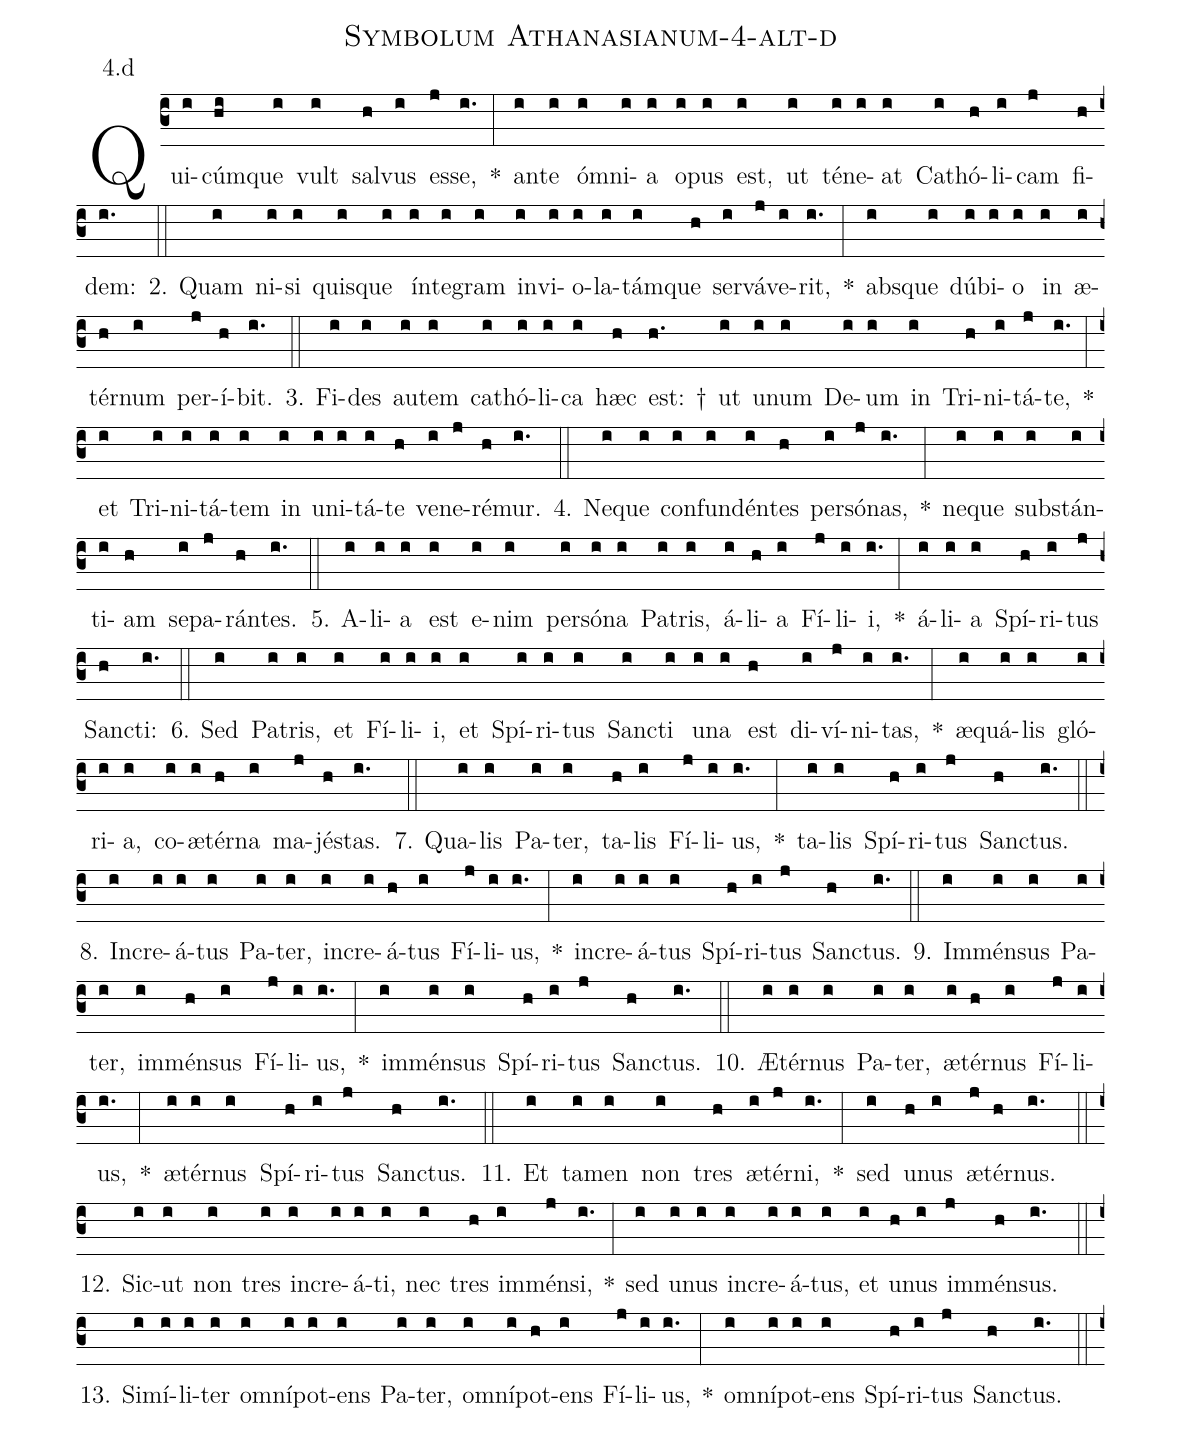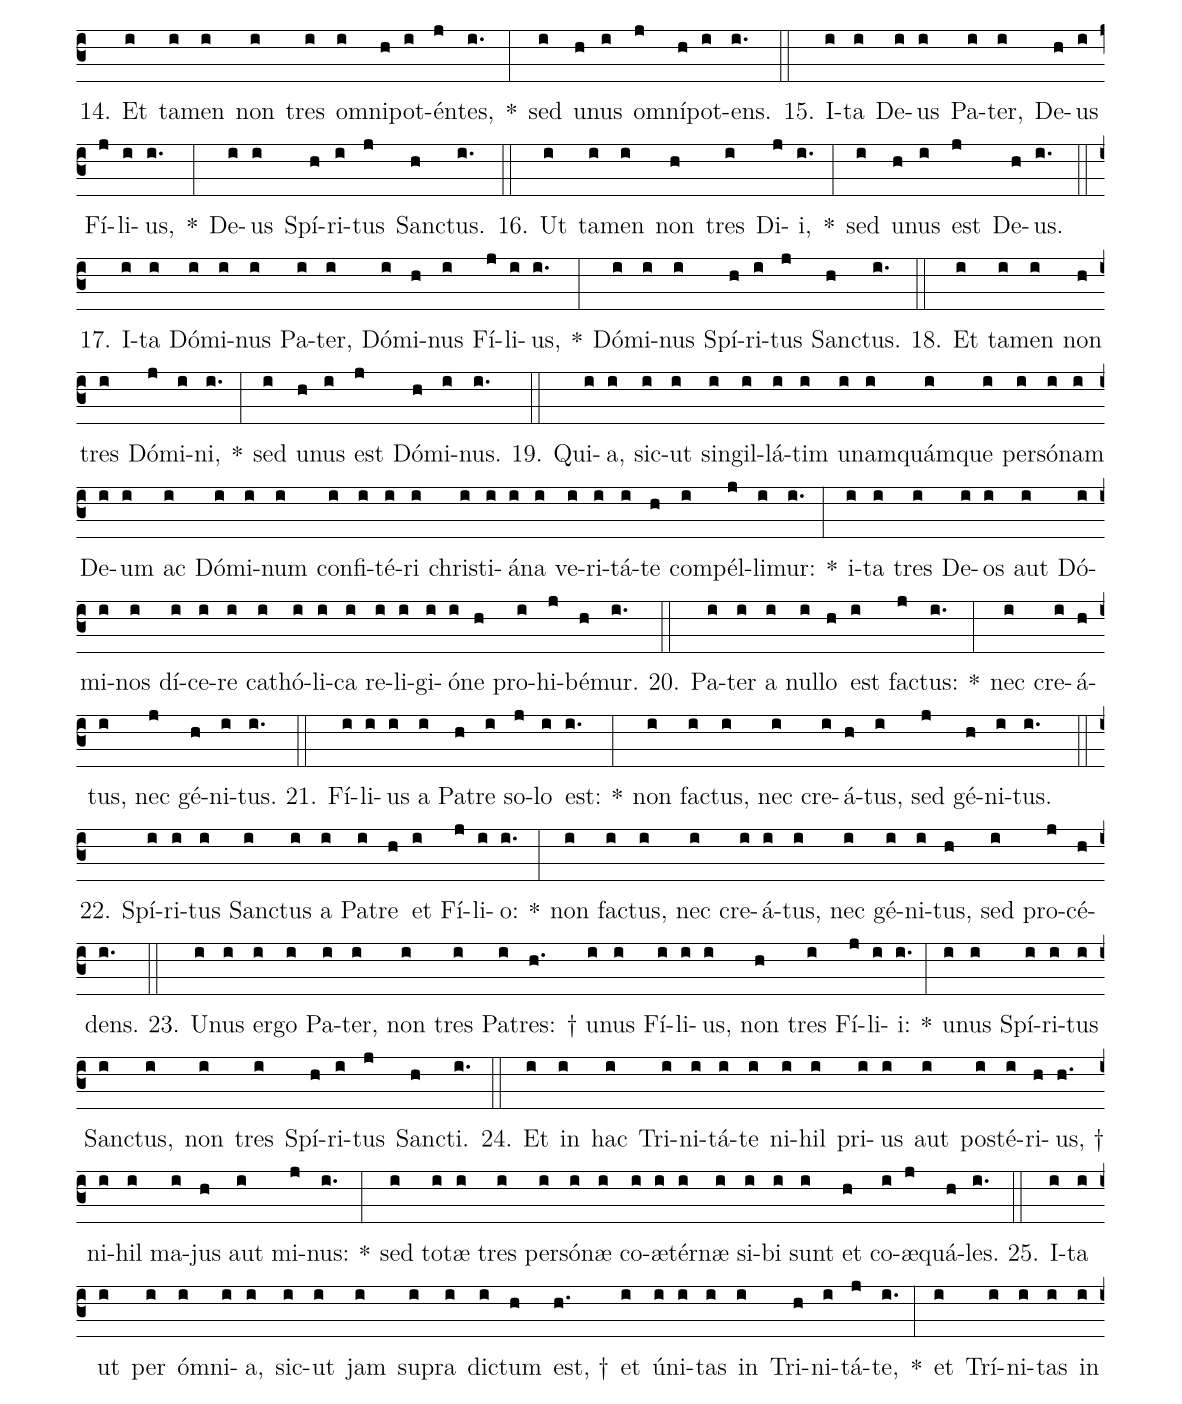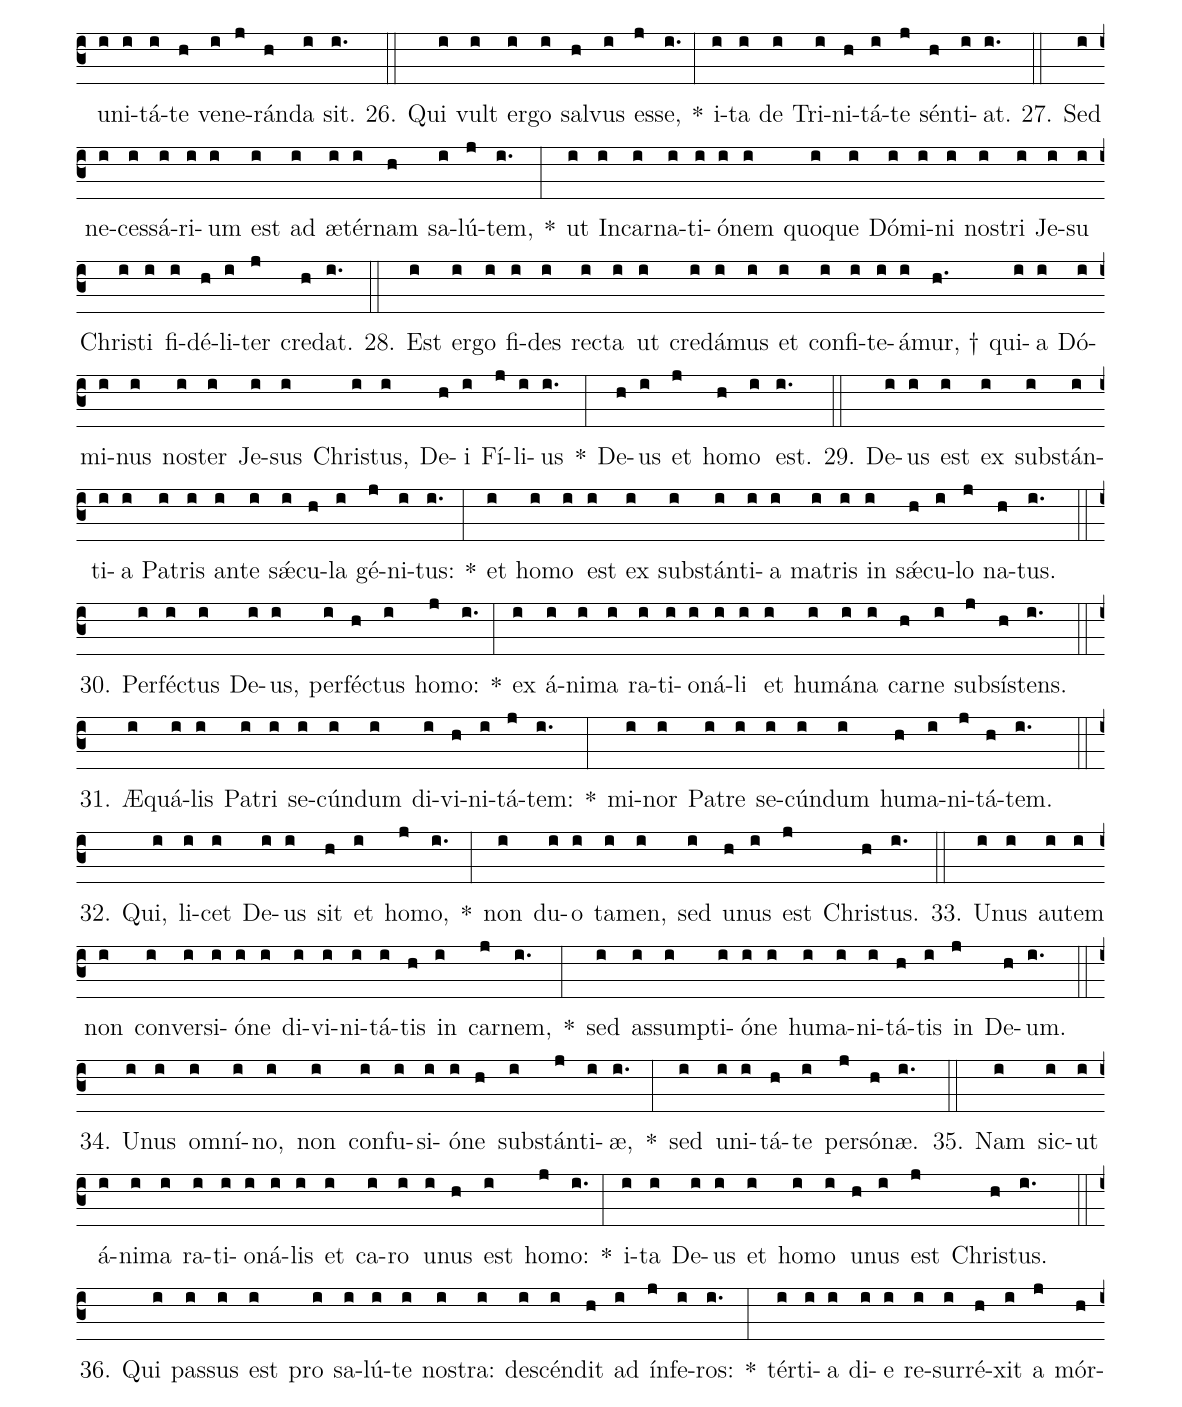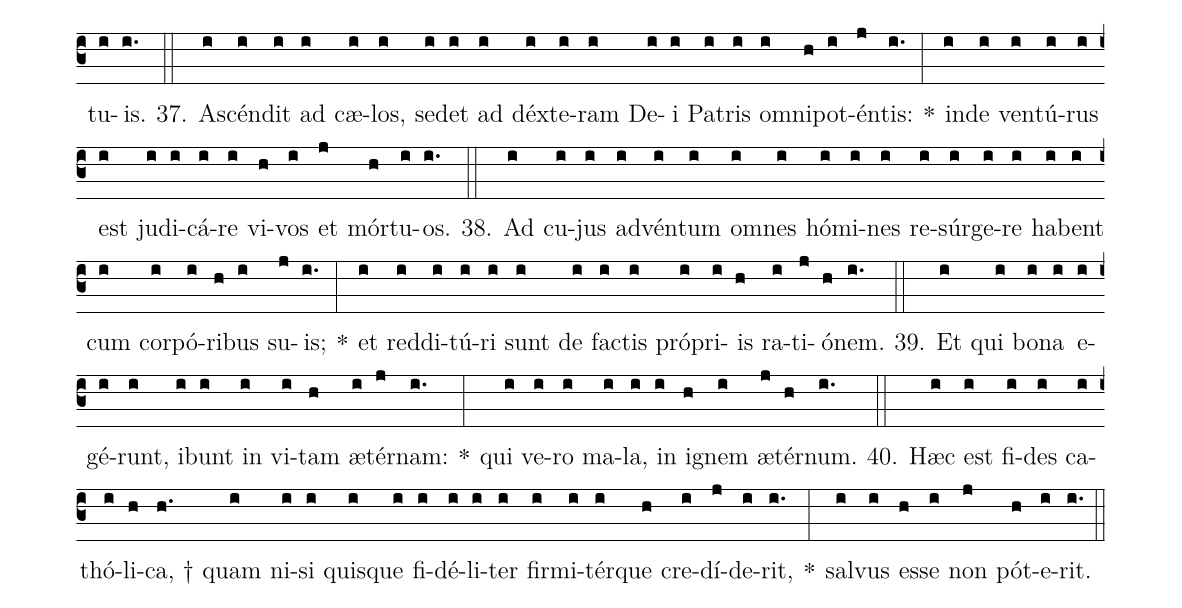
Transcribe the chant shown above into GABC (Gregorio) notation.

name: Symbolum Athanasianum-4-alt-d;
annotation: 4.d;
%%
(c3)Qui(i)cúm(hi)que(i) vult(i) sal(h)vus(i) es(j)se,(i.) *(:) an(i)te(i) óm(i)ni(i)a(i) o(i)pus(i) est,(i) ut(i) té(i)ne(i)at(i) Ca(i)thó(h)li(i)cam(j) fi(h)dem:(i.) (::)
2. Quam(i) ni(i)si(i) quis(i)que(i) ín(i)te(i)gram(i) in(i)vi(i)o(i)la(i)tám(i)que(h) ser(i)vá(j)ve(i)rit,(i.) *(:) abs(i)que(i) dú(i)bi(i)o(i) in(i) æ(i)tér(h)num(i) per(j)í(h)bit.(i.) (::)
3. Fi(i)des(i) au(i)tem(i) ca(i)thó(i)li(i)ca(i) hæc(h) est: †(h.) ut(i) u(i)num(i) De(i)um(i) in(i) Tri(h)ni(i)tá(j)te,(i.) *(:) et(i) Tri(i)ni(i)tá(i)tem(i) in(i) u(i)ni(i)tá(i)te(h) ve(i)ne(j)ré(h)mur.(i.) (::)
4. Ne(i)que(i) con(i)fun(i)dén(i)tes(h) per(i)só(j)nas,(i.) *(:) ne(i)que(i) sub(i)stán(i)ti(i)am(h) se(i)pa(j)rán(h)tes.(i.) (::)
5. A(i)li(i)a(i) est(i) e(i)nim(i) per(i)só(i)na(i) Pa(i)tris,(i) á(i)li(h)a(i) Fí(j)li(i)i,(i.) *(:) á(i)li(i)a(i) Spí(h)ri(i)tus(j) Sanc(h)ti:(i.) (::)
6. Sed(i) Pa(i)tris,(i) et(i) Fí(i)li(i)i,(i) et(i) Spí(i)ri(i)tus(i) Sanc(i)ti(i) u(i)na(i) est(h) di(i)ví(j)ni(i)tas,(i.) *(:) æ(i)quá(i)lis(i) gló(i)ri(i)a,(i) co(i)æ(i)tér(h)na(i) ma(j)jés(h)tas.(i.) (::)
7. Qua(i)lis(i) Pa(i)ter,(i) ta(h)lis(i) Fí(j)li(i)us,(i.) *(:) ta(i)lis(i) Spí(h)ri(i)tus(j) Sanc(h)tus.(i.) (::)
8. In(i)cre(i)á(i)tus(i) Pa(i)ter,(i) in(i)cre(i)á(h)tus(i) Fí(j)li(i)us,(i.) *(:) in(i)cre(i)á(i)tus(i) Spí(h)ri(i)tus(j) Sanc(h)tus.(i.) (::)
9. Im(i)mén(i)sus(i) Pa(i)ter,(i) im(i)mén(h)sus(i) Fí(j)li(i)us,(i.) *(:) im(i)mén(i)sus(i) Spí(h)ri(i)tus(j) Sanc(h)tus.(i.) (::)
10. Æ(i)tér(i)nus(i) Pa(i)ter,(i) æ(i)tér(h)nus(i) Fí(j)li(i)us,(i.) *(:) æ(i)tér(i)nus(i) Spí(h)ri(i)tus(j) Sanc(h)tus.(i.) (::)
11. Et(i) ta(i)men(i) non(i) tres(h) æ(i)tér(j)ni,(i.) *(:) sed(i) u(h)nus(i) æ(j)tér(h)nus.(i.) (::)
12. Sic(i)ut(i) non(i) tres(i) in(i)cre(i)á(i)ti,(i) nec(i) tres(h) im(i)mén(j)si,(i.) *(:) sed(i) u(i)nus(i) in(i)cre(i)á(i)tus,(i) et(i) u(h)nus(i) im(j)mén(h)sus.(i.) (::)
13. Si(i)mí(i)li(i)ter(i) om(i)ní(i)pot(i)ens(i) Pa(i)ter,(i) om(i)ní(i)pot(h)ens(i) Fí(j)li(i)us,(i.) *(:) om(i)ní(i)pot(i)ens(i) Spí(h)ri(i)tus(j) Sanc(h)tus.(i.) (::)
14. Et(i) ta(i)men(i) non(i) tres(i) om(i)ni(h)pot(i)én(j)tes,(i.) *(:) sed(i) u(h)nus(i) om(j)ní(h)pot(i)ens.(i.) (::)
15. I(i)ta(i) De(i)us(i) Pa(i)ter,(i) De(h)us(i) Fí(j)li(i)us,(i.) *(:) De(i)us(i) Spí(h)ri(i)tus(j) Sanc(h)tus.(i.) (::)
16. Ut(i) ta(i)men(i) non(h) tres(i) Di(j)i,(i.) *(:) sed(i) u(h)nus(i) est(j) De(h)us.(i.) (::)
17. I(i)ta(i) Dó(i)mi(i)nus(i) Pa(i)ter,(i) Dó(i)mi(h)nus(i) Fí(j)li(i)us,(i.) *(:) Dó(i)mi(i)nus(i) Spí(h)ri(i)tus(j) Sanc(h)tus.(i.) (::)
18. Et(i) ta(i)men(i) non(h) tres(i) Dó(j)mi(i)ni,(i.) *(:) sed(i) u(h)nus(i) est(j) Dó(h)mi(i)nus.(i.) (::)
19. Qui(i)a,(i) sic(i)ut(i) sin(i)gil(i)lá(i)tim(i) u(i)nam(i)quám(i)que(i) per(i)só(i)nam(i) De(i)um(i) ac(i) Dó(i)mi(i)num(i) con(i)fi(i)té(i)ri(i) chris(i)ti(i)á(i)na(i) ve(i)ri(i)tá(i)te(h) com(i)pél(j)li(i)mur:(i.) *(:) i(i)ta(i) tres(i) De(i)os(i) aut(i) Dó(i)mi(i)nos(i) dí(i)ce(i)re(i) ca(i)thó(i)li(i)ca(i) re(i)li(i)gi(i)ó(i)ne(h) pro(i)hi(j)bé(h)mur.(i.) (::)
20. Pa(i)ter(i) a(i) nul(i)lo(h) est(i) fac(j)tus:(i.) *(:) nec(i) cre(i)á(h)tus,(i) nec(j) gé(h)ni(i)tus.(i.) (::)
21. Fí(i)li(i)us(i) a(i) Pa(h)tre(i) so(j)lo(i) est:(i.) *(:) non(i) fac(i)tus,(i) nec(i) cre(i)á(h)tus,(i) sed(j) gé(h)ni(i)tus.(i.) (::)
22. Spí(i)ri(i)tus(i) Sanc(i)tus(i) a(i) Pa(i)tre(h) et(i) Fí(j)li(i)o:(i.) *(:) non(i) fac(i)tus,(i) nec(i) cre(i)á(i)tus,(i) nec(i) gé(i)ni(i)tus,(h) sed(i) pro(j)cé(h)dens.(i.) (::)
23. U(i)nus(i) er(i)go(i) Pa(i)ter,(i) non(i) tres(i) Pa(i)tres: †(h.) u(i)nus(i) Fí(i)li(i)us,(i) non(h) tres(i) Fí(j)li(i)i:(i.) *(:) u(i)nus(i) Spí(i)ri(i)tus(i) Sanc(i)tus,(i) non(i) tres(i) Spí(h)ri(i)tus(j) Sanc(h)ti.(i.) (::)
24. Et(i) in(i) hac(i) Tri(i)ni(i)tá(i)te(i) ni(i)hil(i) pri(i)us(i) aut(i) post(i)é(i)ri(h)us, †(h.) ni(i)hil(i) ma(i)jus(h) aut(i) mi(j)nus:(i.) *(:) sed(i) to(i)tæ(i) tres(i) per(i)só(i)næ(i) co(i)æ(i)tér(i)næ(i) si(i)bi(i) sunt(i) et(h) co(i)æ(j)quá(h)les.(i.) (::)
25. I(i)ta(i) ut(i) per(i) óm(i)ni(i)a,(i) sic(i)ut(i) jam(i) su(i)pra(i) dic(i)tum(h) est, †(h.) et(i) ú(i)ni(i)tas(i) in(i) Tri(h)ni(i)tá(j)te,(i.) *(:) et(i) Trí(i)ni(i)tas(i) in(i) u(i)ni(i)tá(i)te(h) ve(i)ne(j)rán(h)da(i) sit.(i.) (::)
26. Qui(i) vult(i) er(i)go(i) sal(h)vus(i) es(j)se,(i.) *(:) i(i)ta(i) de(i) Tri(i)ni(h)tá(i)te(j) sén(h)ti(i)at.(i.) (::)
27. Sed(i) ne(i)ces(i)sá(i)ri(i)um(i) est(i) ad(i) æ(i)tér(i)nam(h) sa(i)lú(j)tem,(i.) *(:) ut(i) In(i)car(i)na(i)ti(i)ó(i)nem(i) quo(i)que(i) Dó(i)mi(i)ni(i) nos(i)tri(i) Je(i)su(i) Chris(i)ti(i) fi(i)dé(h)li(i)ter(j) cre(h)dat.(i.) (::)
28. Est(i) er(i)go(i) fi(i)des(i) rec(i)ta(i) ut(i) cre(i)dá(i)mus(i) et(i) con(i)fi(i)te(i)á(i)mur, †(h.) qui(i)a(i) Dó(i)mi(i)nus(i) nos(i)ter(i) Je(i)sus(i) Chris(i)tus,(i) De(h)i(i) Fí(j)li(i)us(i.) *(:) De(h)us(i) et(j) ho(h)mo(i) est.(i.) (::)
29. De(i)us(i) est(i) ex(i) sub(i)stán(i)ti(i)a(i) Pa(i)tris(i) an(i)te(i) sǽ(i)cu(h)la(i) gé(j)ni(i)tus:(i.) *(:) et(i) ho(i)mo(i) est(i) ex(i) sub(i)stán(i)ti(i)a(i) ma(i)tris(i) in(i) sǽ(h)cu(i)lo(j) na(h)tus.(i.) (::)
30. Per(i)féc(i)tus(i) De(i)us,(i) per(i)féc(h)tus(i) ho(j)mo:(i.) *(:) ex(i) á(i)ni(i)ma(i) ra(i)ti(i)o(i)ná(i)li(i) et(i) hu(i)má(i)na(i) car(h)ne(i) sub(j)sís(h)tens.(i.) (::)
31. Æ(i)quá(i)lis(i) Pa(i)tri(i) se(i)cún(i)dum(i) di(i)vi(h)ni(i)tá(j)tem:(i.) *(:) mi(i)nor(i) Pa(i)tre(i) se(i)cún(i)dum(i) hu(h)ma(i)ni(j)tá(h)tem.(i.) (::)
32. Qui,(i) li(i)cet(i) De(i)us(i) sit(h) et(i) ho(j)mo,(i.) *(:) non(i) du(i)o(i) ta(i)men,(i) sed(i) u(h)nus(i) est(j) Chris(h)tus.(i.) (::)
33. U(i)nus(i) au(i)tem(i) non(i) con(i)ver(i)si(i)ó(i)ne(i) di(i)vi(i)ni(i)tá(i)tis(h) in(i) car(j)nem,(i.) *(:) sed(i) as(i)sump(i)ti(i)ó(i)ne(i) hu(i)ma(i)ni(i)tá(h)tis(i) in(j) De(h)um.(i.) (::)
34. U(i)nus(i) om(i)ní(i)no,(i) non(i) con(i)fu(i)si(i)ó(i)ne(h) sub(i)stán(j)ti(i)æ,(i.) *(:) sed(i) u(i)ni(i)tá(h)te(i) per(j)só(h)næ.(i.) (::)
35. Nam(i) sic(i)ut(i) á(i)ni(i)ma(i) ra(i)ti(i)o(i)ná(i)lis(i) et(i) ca(i)ro(i) u(i)nus(h) est(i) ho(j)mo:(i.) *(:) i(i)ta(i) De(i)us(i) et(i) ho(i)mo(i) u(h)nus(i) est(j) Chris(h)tus.(i.) (::)
36. Qui(i) pas(i)sus(i) est(i) pro(i) sa(i)lú(i)te(i) nos(i)tra:(i) de(i)scén(i)dit(h) ad(i) ín(j)fe(i)ros:(i.) *(:) tér(i)ti(i)a(i) di(i)e(i) re(i)sur(i)ré(h)xit(i) a(j) mór(h)tu(i)is.(i.) (::)
37. A(i)scén(i)dit(i) ad(i) cæ(i)los,(i) se(i)det(i) ad(i) déx(i)te(i)ram(i) De(i)i(i) Pa(i)tris(i) om(i)ni(h)pot(i)én(j)tis:(i.) *(:) in(i)de(i) ven(i)tú(i)rus(i) est(i) ju(i)di(i)cá(i)re(i) vi(h)vos(i) et(j) mór(h)tu(i)os.(i.) (::)
38. Ad(i) cu(i)jus(i) ad(i)vén(i)tum(i) om(i)nes(i) hó(i)mi(i)nes(i) re(i)súr(i)ge(i)re(i) ha(i)bent(i) cum(i) cor(i)pó(i)ri(h)bus(i) su(j)is;(i.) *(:) et(i) red(i)di(i)tú(i)ri(i) sunt(i) de(i) fac(i)tis(i) pró(i)pri(i)is(h) ra(i)ti(j)ó(h)nem.(i.) (::)
39. Et(i) qui(i) bo(i)na(i) e(i)gé(i)runt,(i) i(i)bunt(i) in(i) vi(i)tam(h) æ(i)tér(j)nam:(i.) *(:) qui(i) ve(i)ro(i) ma(i)la,(i) in(i) i(h)gnem(i) æ(j)tér(h)num.(i.) (::)
40. Hæc(i) est(i) fi(i)des(i) ca(i)thó(i)li(h)ca, †(h.) quam(i) ni(i)si(i) quis(i)que(i) fi(i)dé(i)li(i)ter(i) fir(i)mi(i)tér(i)que(h) cre(i)dí(j)de(i)rit,(i.) *(:) sal(i)vus(i) es(h)se(i) non(j) pót(h)e(i)rit.(i.) (::)
